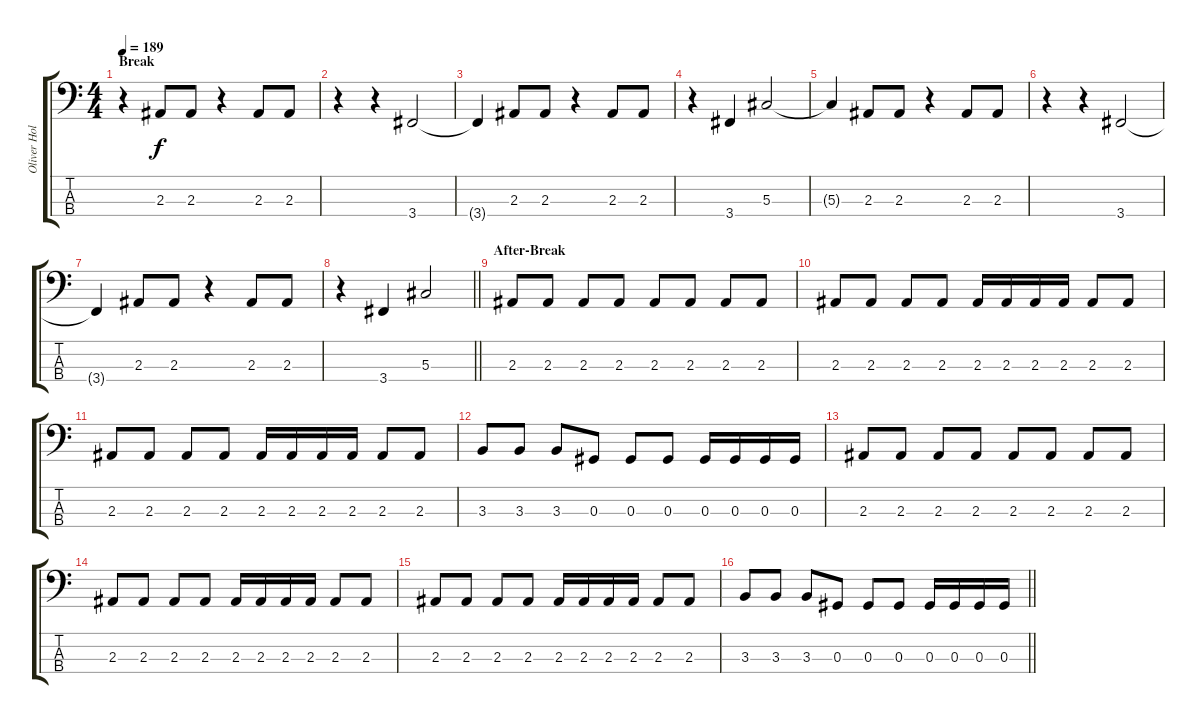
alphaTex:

\track ("Oliver Holzwarth" "Oliver Hol") {instrument electricbassfinger}
\staff {score tabs}
\tuning (Gb2 Db2 Ab1 Eb1) {hide}
\ts (4 4)
\section ("" "Break")
\tempo 189
\clef f4
\ks c
r.4{dy f} 2.3.8 2.3.8 r.4 2.3.8 2.3.8 |
r.4 r.4 3.4.2 |
3.4{t}.4 2.3.8 2.3.8 r.4 2.3.8 2.3.8 |
r.4 3.4.4 5.3.2 |
5.3{t}.4 2.3.8 2.3.8 r.4 2.3.8 2.3.8 |
r.4 r.4 3.4.2 |
3.4{t}.4 2.3.8 2.3.8 r.4 2.3.8 2.3.8 |
\barLineRight lightlight
r.4 3.4.4 5.3.2 |
\section ("" "After-Break")
2.3.8 2.3.8 2.3.8 2.3.8 2.3.8 2.3.8 2.3.8 2.3.8 |
2.3.8 2.3.8 2.3.8 2.3.8 2.3.16 2.3.16 2.3.16 2.3.16 2.3.8 2.3.8 |
2.3.8 2.3.8 2.3.8 2.3.8 2.3.16 2.3.16 2.3.16 2.3.16 2.3.8 2.3.8 |
3.3.8 3.3.8 3.3.8 0.3.8 0.3.8 0.3.8 0.3.16 0.3.16 0.3.16 0.3.16 |
2.3.8 2.3.8 2.3.8 2.3.8 2.3.8 2.3.8 2.3.8 2.3.8 |
2.3.8 2.3.8 2.3.8 2.3.8 2.3.16 2.3.16 2.3.16 2.3.16 2.3.8 2.3.8 |
2.3.8 2.3.8 2.3.8 2.3.8 2.3.16 2.3.16 2.3.16 2.3.16 2.3.8 2.3.8 |
\barLineRight lightlight
3.3.8 3.3.8 3.3.8 0.3.8 0.3.8 0.3.8 0.3.16 0.3.16 0.3.16 0.3.16
